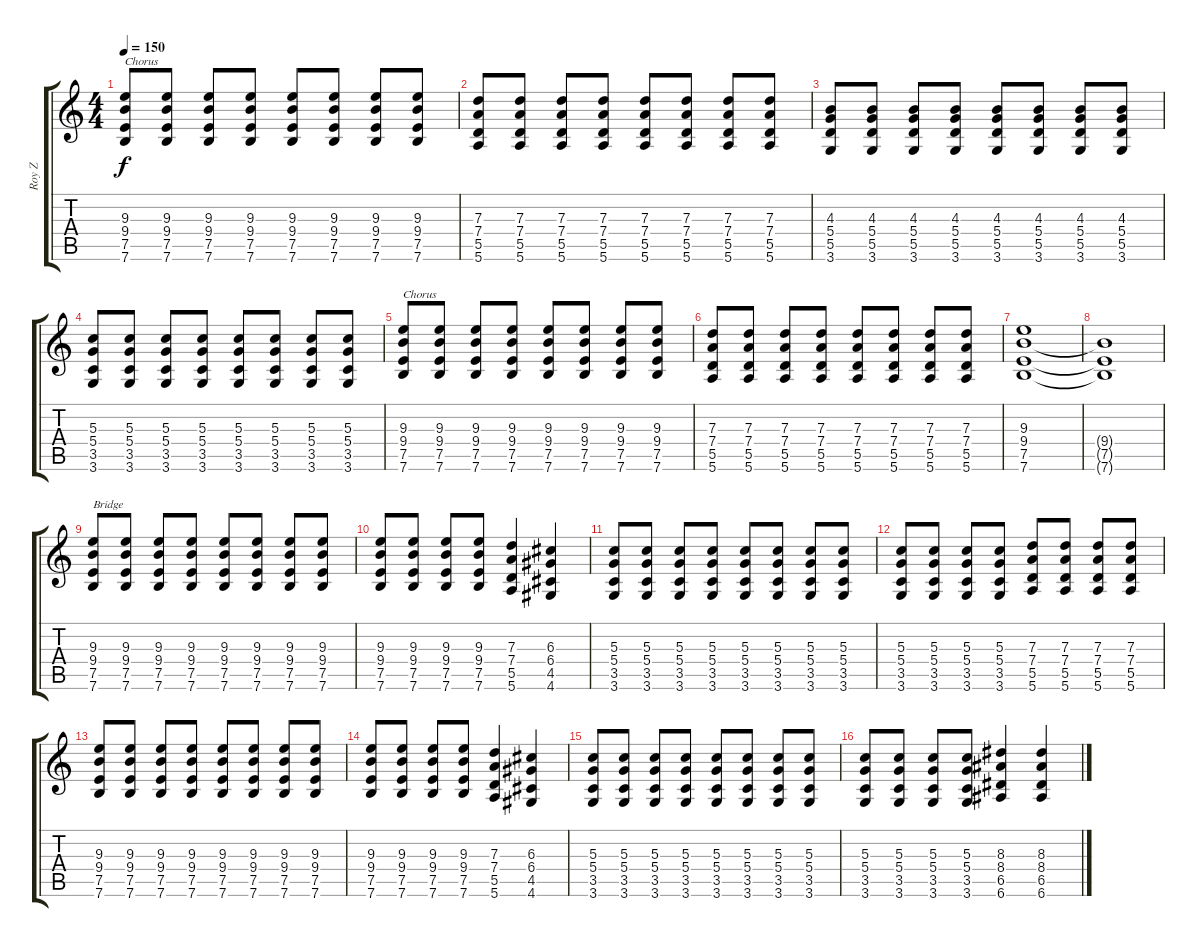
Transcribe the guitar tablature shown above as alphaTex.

\track ("Roy Z" "Roy Z") {instrument distortionguitar}
\staff {score tabs}
\tuning (E4 B3 G3 D3 A2 E2) {hide}
\ts (4 4)
\tempo 150
\clef g2
\ks c
(9.3 9.4 7.5 7.6).8{txt "Chorus" dy f} (9.3 9.4 7.5 7.6).8 (9.3 9.4 7.5 7.6).8 (9.3 9.4 7.5 7.6).8 (9.3 9.4 7.5 7.6).8 (9.3 9.4 7.5 7.6).8 (9.3 9.4 7.5 7.6).8 (9.3 9.4 7.5 7.6).8 |
(7.3 7.4 5.5 5.6).8 (7.3 7.4 5.5 5.6).8 (7.3 7.4 5.5 5.6).8 (7.3 7.4 5.5 5.6).8 (7.3 7.4 5.5 5.6).8 (7.3 7.4 5.5 5.6).8 (7.3 7.4 5.5 5.6).8 (7.3 7.4 5.5 5.6).8 |
(4.3 5.4 5.5 3.6).8 (4.3 5.4 5.5 3.6).8 (4.3 5.4 5.5 3.6).8 (4.3 5.4 5.5 3.6).8 (4.3 5.4 5.5 3.6).8 (4.3 5.4 5.5 3.6).8 (4.3 5.4 5.5 3.6).8 (4.3 5.4 5.5 3.6).8 |
(5.3 5.4 3.5 3.6).8 (5.3 5.4 3.5 3.6).8 (5.3 5.4 3.5 3.6).8 (5.3 5.4 3.5 3.6).8 (5.3 5.4 3.5 3.6).8 (5.3 5.4 3.5 3.6).8 (5.3 5.4 3.5 3.6).8 (5.3 5.4 3.5 3.6).8 |
(9.3 9.4 7.5 7.6).8{txt "Chorus"} (9.3 9.4 7.5 7.6).8 (9.3 9.4 7.5 7.6).8 (9.3 9.4 7.5 7.6).8 (9.3 9.4 7.5 7.6).8 (9.3 9.4 7.5 7.6).8 (9.3 9.4 7.5 7.6).8 (9.3 9.4 7.5 7.6).8 |
(7.3 7.4 5.5 5.6).8 (7.3 7.4 5.5 5.6).8 (7.3 7.4 5.5 5.6).8 (7.3 7.4 5.5 5.6).8 (7.3 7.4 5.5 5.6).8 (7.3 7.4 5.5 5.6).8 (7.3 7.4 5.5 5.6).8 (7.3 7.4 5.5 5.6).8 |
(9.3 9.4 7.5 7.6).1 |
(9.4{t} 7.5{t} 7.6{t}).1 |
(9.3 9.4 7.5 7.6).8{txt "Bridge"} (9.3 9.4 7.5 7.6).8 (9.3 9.4 7.5 7.6).8 (9.3 9.4 7.5 7.6).8 (9.3 9.4 7.5 7.6).8 (9.3 9.4 7.5 7.6).8 (9.3 9.4 7.5 7.6).8 (9.3 9.4 7.5 7.6).8 |
(9.3 9.4 7.5 7.6).8 (9.3 9.4 7.5 7.6).8 (9.3 9.4 7.5 7.6).8 (9.3 9.4 7.5 7.6).8 (7.3 7.4 5.5 5.6).4 (6.3 6.4 4.5 4.6).4 |
(5.3 5.4 3.5 3.6).8 (5.3 5.4 3.5 3.6).8 (5.3 5.4 3.5 3.6).8 (5.3 5.4 3.5 3.6).8 (5.3 5.4 3.5 3.6).8 (5.3 5.4 3.5 3.6).8 (5.3 5.4 3.5 3.6).8 (5.3 5.4 3.5 3.6).8 |
(5.3 5.4 3.5 3.6).8 (5.3 5.4 3.5 3.6).8 (5.3 5.4 3.5 3.6).8 (5.3 5.4 3.5 3.6).8 (7.3 7.4 5.5 5.6).8 (7.3 7.4 5.5 5.6).8 (7.3 7.4 5.5 5.6).8 (7.3 7.4 5.5 5.6).8 |
(9.3 9.4 7.5 7.6).8 (9.3 9.4 7.5 7.6).8 (9.3 9.4 7.5 7.6).8 (9.3 9.4 7.5 7.6).8 (9.3 9.4 7.5 7.6).8 (9.3 9.4 7.5 7.6).8 (9.3 9.4 7.5 7.6).8 (9.3 9.4 7.5 7.6).8 |
(9.3 9.4 7.5 7.6).8 (9.3 9.4 7.5 7.6).8 (9.3 9.4 7.5 7.6).8 (9.3 9.4 7.5 7.6).8 (7.3 7.4 5.5 5.6).4 (6.3 6.4 4.5 4.6).4 |
(5.3 5.4 3.5 3.6).8 (5.3 5.4 3.5 3.6).8 (5.3 5.4 3.5 3.6).8 (5.3 5.4 3.5 3.6).8 (5.3 5.4 3.5 3.6).8 (5.3 5.4 3.5 3.6).8 (5.3 5.4 3.5 3.6).8 (5.3 5.4 3.5 3.6).8 |
(5.3 5.4 3.5 3.6).8 (5.3 5.4 3.5 3.6).8 (5.3 5.4 3.5 3.6).8 (5.3 5.4 3.5 3.6).8 (8.3 8.4 6.5 6.6).4 (8.3 8.4 6.5 6.6).4
